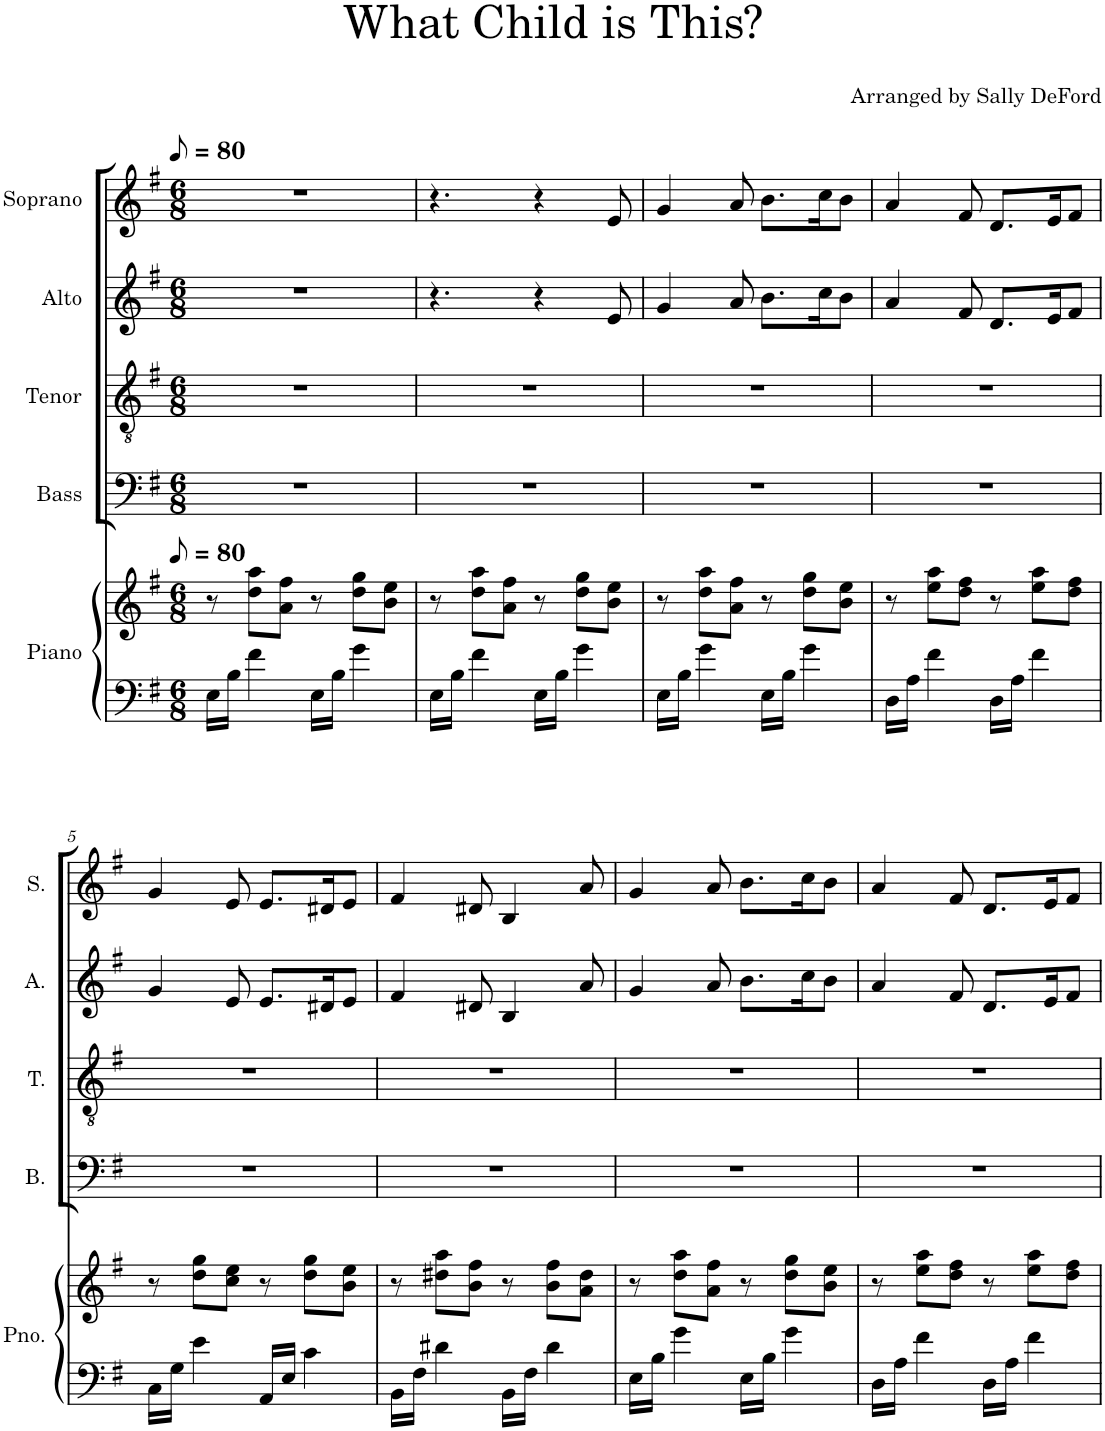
**kern	**kern	**kern	**kern	**kern	**kern
*part5	*part5	*part4	*part3	*part2	*part1
*staff6	*staff5	*staff4	*staff3	*staff2	*staff1
*I"Piano	*	*I"Bass	*I"Tenor	*I"Alto	*I"Soprano
*I'Pno.	*	*I'B.	*I'T.	*I'A.	*I'S.
*clefF4	*clefG2	*clefF4	*clefGv2	*clefG2	*clefG2
*k[f#]	*k[f#]	*k[f#]	*k[f#]	*k[f#]	*k[f#]
*M6/8	*M6/8	*M6/8	*M6/8	*M6/8	*M6/8
*MM40	*MM40	*MM40	*MM40	*MM40	*MM40
=1	=1	=1	=1	=1	=1
16E\LL	8r	2.r	2.r	2.r	2.r
16B\JJ	.	.	.	.	.
4f#\	8dd\ 8aa\L	.	.	.	.
.	8a\ 8ff#\J	.	.	.	.
16E\LL	8r	.	.	.	.
16B\JJ	.	.	.	.	.
4g\	8dd\ 8gg\L	.	.	.	.
.	8b\ 8ee\J	.	.	.	.
=2	=2	=2	=2	=2	=2
16E\LL	8r	2.r	2.r	4.r	4.r
16B\JJ	.	.	.	.	.
4f#\	8dd\ 8aa\L	.	.	.	.
.	8a\ 8ff#\J	.	.	.	.
16E\LL	8r	.	.	4r	4r
16B\JJ	.	.	.	.	.
4g\	8dd\ 8gg\L	.	.	.	.
.	8b\ 8ee\J	.	.	8e/	8e/
=3	=3	=3	=3	=3	=3
16E\LL	8r	2.r	2.r	4g/	4g/
16B\JJ	.	.	.	.	.
4g\	8dd\ 8aa\L	.	.	.	.
.	8a\ 8ff#\J	.	.	8a/	8a/
16E\LL	8r	.	.	8.b\L	8.b\L
16B\JJ	.	.	.	.	.
4g\	8dd\ 8gg\L	.	.	.	.
.	.	.	.	16cc\K	16cc\K
.	8b\ 8ee\J	.	.	8b\J	8b\J
=4	=4	=4	=4	=4	=4
16D\LL	8r	2.r	2.r	4a/	4a/
16A\JJ	.	.	.	.	.
4f#\	8ee\ 8aa\L	.	.	.	.
.	8dd\ 8ff#\J	.	.	8f#/	8f#/
16D\LL	8r	.	.	8.d/L	8.d/L
16A\JJ	.	.	.	.	.
4f#\	8ee\ 8aa\L	.	.	.	.
.	.	.	.	16e/K	16e/K
.	8dd\ 8ff#\J	.	.	8f#/J	8f#/J
!!LO:LB:g=z
=5	=5	=5	=5	=5	=5
16C\LL	8r	2.r	2.r	4g/	4g/
16G\JJ	.	.	.	.	.
4e\	8dd\ 8gg\L	.	.	.	.
.	8cc\ 8ee\J	.	.	8e/	8e/
16AA/LL	8r	.	.	8.e/L	8.e/L
16E/JJ	.	.	.	.	.
4c\	8dd\ 8gg\L	.	.	.	.
.	.	.	.	16d#X/K	16d#X/K
.	8b\ 8ee\J	.	.	8e/J	8e/J
=6	=6	=6	=6	=6	=6
16BB\LL	8r	2.r	2.r	4f#/	4f#/
16F#\JJ	.	.	.	.	.
4d#X\	8dd#X\ 8aa\L	.	.	.	.
.	8b\ 8ff#\J	.	.	8d#X/	8d#X/
16BB\LL	8r	.	.	4B/	4B/
16F#\JJ	.	.	.	.	.
4d#\	8b\ 8ff#\L	.	.	.	.
.	8a\ 8dd#\J	.	.	8a/	8a/
=7	=7	=7	=7	=7	=7
16E\LL	8r	2.r	2.r	4g/	4g/
16B\JJ	.	.	.	.	.
4g\	8dd\ 8aa\L	.	.	.	.
.	8a\ 8ff#\J	.	.	8a/	8a/
16E\LL	8r	.	.	8.b\L	8.b\L
16B\JJ	.	.	.	.	.
4g\	8dd\ 8gg\L	.	.	.	.
.	.	.	.	16cc\K	16cc\K
.	8b\ 8ee\J	.	.	8b\J	8b\J
=8	=8	=8	=8	=8	=8
16D\LL	8r	2.r	2.r	4a/	4a/
16A\JJ	.	.	.	.	.
4f#\	8ee\ 8aa\L	.	.	.	.
.	8dd\ 8ff#\J	.	.	8f#/	8f#/
16D\LL	8r	.	.	8.d/L	8.d/L
16A\JJ	.	.	.	.	.
4f#\	8ee\ 8aa\L	.	.	.	.
.	.	.	.	16e/K	16e/K
.	8dd\ 8ff#\J	.	.	8f#/J	8f#/J
=	=	=	=	=	=
*-	*-	*-	*-	*-	*-
